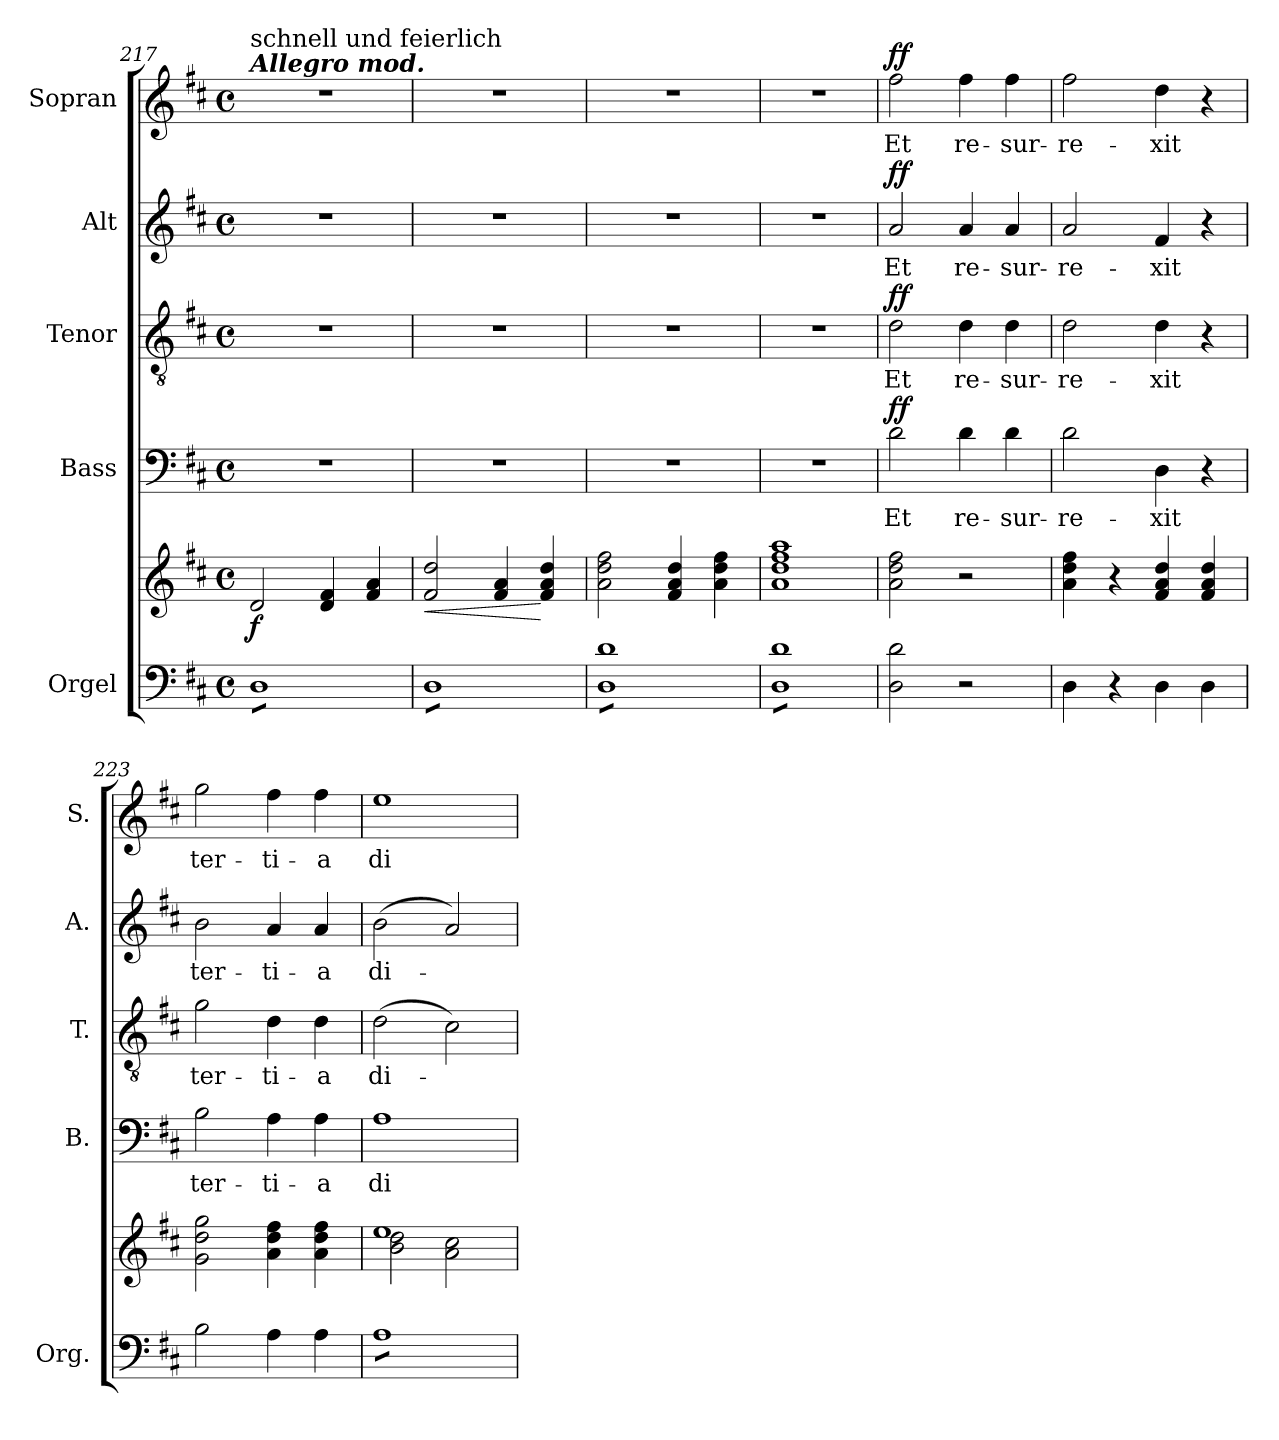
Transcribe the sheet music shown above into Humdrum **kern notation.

**kern	**kern	**dynam	**kern	**text	**dynam	**kern	**text	**dynam	**kern	**text	**dynam	**kern	**text	**dynam
*part5	*part5	*part5	*part4	*part4	*part4	*part3	*part3	*part3	*part2	*part2	*part2	*part1	*part1	*part1
*staff6	*staff5	*staff5/6	*staff4	*staff4	*staff4	*staff3	*staff3	*staff3	*staff2	*staff2	*staff2	*staff1	*staff1	*staff1
*I"Orgel	*	*	*I"Bass	*	*	*I"Tenor	*	*	*I"Alt	*	*	*I"Sopran	*	*
*I'Org.	*	*	*I'B.	*	*	*I'T.	*	*	*I'A.	*	*	*I'S.	*	*
*clefF4	*clefG2	*	*clefF4	*	*	*clefGv2	*	*	*clefG2	*	*	*clefG2	*	*
*k[f#c#]	*k[f#c#]	*	*k[f#c#]	*	*	*k[f#c#]	*	*	*k[f#c#]	*	*	*k[f#c#]	*	*
*D:	*D:	*	*D:	*	*	*D:	*	*	*D:	*	*	*D:	*	*
*M4/4	*M4/4	*	*M4/4	*	*	*M4/4	*	*	*M4/4	*	*	*M4/4	*	*
*met(c)	*met(c)	*	*met(c)	*	*	*met(c)	*	*	*met(c)	*	*	*met(c)	*	*
=217	=217	=217	=217	=217	=217	=217	=217	=217	=217	=217	=217	=217	=217	=217
!	!	!	!	!	!	!	!	!	!	!	!	!LO:TX:a:Bi:t=Allegro mod.	!	!
!	!	!	!	!	!	!	!	!	!	!	!	!LO:TX:a:t=schnell und feierlich	!	!
!	!	!LO:DY:b	!	!	!	!	!	!	!	!	!	!	!	!
*tremolo	*	*	*	*	*	*	*	*	*	*	*	*	*	*
8DL	2d/	f	1r	.	.	1r	.	.	1r	.	.	1r	.	.
8D	.	.	.	.	.	.	.	.	.	.	.	.	.	.
8D	.	.	.	.	.	.	.	.	.	.	.	.	.	.
8D	.	.	.	.	.	.	.	.	.	.	.	.	.	.
8D	4d/ 4f#/	.	.	.	.	.	.	.	.	.	.	.	.	.
8D	.	.	.	.	.	.	.	.	.	.	.	.	.	.
8D	4f#/ 4a/	.	.	.	.	.	.	.	.	.	.	.	.	.
8DJ	.	.	.	.	.	.	.	.	.	.	.	.	.	.
=218	=218	=218	=218	=218	=218	=218	=218	=218	=218	=218	=218	=218	=218	=218
!	!	!LO:HP:b	!	!	!	!	!	!	!	!	!	!	!	!
8DL	2f#/ 2dd/	<	1r	.	.	1r	.	.	1r	.	.	1r	.	.
8D	.	.	.	.	.	.	.	.	.	.	.	.	.	.
8D	.	.	.	.	.	.	.	.	.	.	.	.	.	.
8D	.	.	.	.	.	.	.	.	.	.	.	.	.	.
8D	4f#/ 4a/	.	.	.	.	.	.	.	.	.	.	.	.	.
8D	.	.	.	.	.	.	.	.	.	.	.	.	.	.
8D	4f#/ 4a/ 4dd/	[	.	.	.	.	.	.	.	.	.	.	.	.
8DJ	.	.	.	.	.	.	.	.	.	.	.	.	.	.
!!LO:LB:g=z
=219	=219	=219	=219	=219	=219	=219	=219	=219	=219	=219	=219	=219	=219	=219
8D 8dL	2a\ 2dd\ 2ff#\	.	1r	.	.	1r	.	.	1r	.	.	1r	.	.
8D 8d	.	.	.	.	.	.	.	.	.	.	.	.	.	.
8D 8d	.	.	.	.	.	.	.	.	.	.	.	.	.	.
8D 8d	.	.	.	.	.	.	.	.	.	.	.	.	.	.
8D 8d	4f#/ 4a/ 4dd/	.	.	.	.	.	.	.	.	.	.	.	.	.
8D 8d	.	.	.	.	.	.	.	.	.	.	.	.	.	.
8D 8d	4a\ 4dd\ 4ff#\	.	.	.	.	.	.	.	.	.	.	.	.	.
8D 8dJ	.	.	.	.	.	.	.	.	.	.	.	.	.	.
=220	=220	=220	=220	=220	=220	=220	=220	=220	=220	=220	=220	=220	=220	=220
8D 8dL	1a 1dd 1ff# 1aa	.	1r	.	.	1r	.	.	1r	.	.	1r	.	.
8D 8d	.	.	.	.	.	.	.	.	.	.	.	.	.	.
8D 8d	.	.	.	.	.	.	.	.	.	.	.	.	.	.
8D 8d	.	.	.	.	.	.	.	.	.	.	.	.	.	.
8D 8d	.	.	.	.	.	.	.	.	.	.	.	.	.	.
8D 8d	.	.	.	.	.	.	.	.	.	.	.	.	.	.
8D 8d	.	.	.	.	.	.	.	.	.	.	.	.	.	.
8D 8dJ	.	.	.	.	.	.	.	.	.	.	.	.	.	.
*Xtremolo	*	*	*	*	*	*	*	*	*	*	*	*	*	*
=221	=221	=221	=221	=221	=221	=221	=221	=221	=221	=221	=221	=221	=221	=221
!	!	!	!	!LO:LY:b	!LO:DY:a	!	!LO:LY:b	!LO:DY:a	!	!LO:LY:b	!LO:DY:a	!	!LO:LY:b	!LO:DY:a
2D\ 2d\	2a\ 2dd\ 2ff#\	.	2d\	Et	ff	2d\	Et	ff	2a/	Et	ff	2ff#\	Et	ff
!	!	!	!	!LO:LY:b	!	!	!LO:LY:b	!	!	!LO:LY:b	!	!	!LO:LY:b	!
2r	2r	.	4d\	re-	.	4d\	re-	.	4a/	re-	.	4ff#\	re-	.
!	!	!	!	!LO:LY:b	!	!	!LO:LY:b	!	!	!LO:LY:b	!	!	!LO:LY:b	!
.	.	.	4d\	-sur-	.	4d\	-sur-	.	4a/	-sur-	.	4ff#\	-sur-	.
=222	=222	=222	=222	=222	=222	=222	=222	=222	=222	=222	=222	=222	=222	=222
!	!	!	!	!LO:LY:b	!	!	!LO:LY:b	!	!	!LO:LY:b	!	!	!LO:LY:b	!
4D\	4a\ 4dd\ 4ff#\	.	2d\	-re-	.	2d\	-re-	.	2a/	-re-	.	2ff#\	-re-	.
4r	4r	.	.	.	.	.	.	.	.	.	.	.	.	.
!	!	!	!	!LO:LY:b	!	!	!LO:LY:b	!	!	!LO:LY:b	!	!	!LO:LY:b	!
4D\	4f#/ 4a/ 4dd/	.	4D\	-xit	.	4d\	-xit	.	4f#/	-xit	.	4dd\	-xit	.
4D\	4f#/ 4a/ 4dd/	.	4r	.	.	4r	.	.	4r	.	.	4r	.	.
=223	=223	=223	=223	=223	=223	=223	=223	=223	=223	=223	=223	=223	=223	=223
!	!	!	!	!LO:LY:b	!	!	!LO:LY:b	!	!	!LO:LY:b	!	!	!LO:LY:b	!
2B\	2g\ 2dd\ 2gg\	.	2B\	ter-	.	2g\	ter-	.	2b\	ter-	.	2gg\	ter-	.
!	!	!	!	!LO:LY:b	!	!	!LO:LY:b	!	!	!LO:LY:b	!	!	!LO:LY:b	!
4A\	4a\ 4dd\ 4ff#\	.	4A\	-ti-	.	4d\	-ti-	.	4a/	-ti-	.	4ff#\	-ti-	.
!	!	!	!	!LO:LY:b	!	!	!LO:LY:b	!	!	!LO:LY:b	!	!	!LO:LY:b	!
4A\	4a\ 4dd\ 4ff#\	.	4A\	-a	.	4d\	-a	.	4a/	-a	.	4ff#\	-a	.
=224	=224	=224	=224	=224	=224	=224	=224	=224	=224	=224	=224	=224	=224	=224
*	*^	*	*	*	*	*	*	*	*	*	*	*	*	*
!	!	!	!	!	!LO:LY:b	!	!	!LO:LY:b	!	!	!LO:LY:b	!	!	!LO:LY:b	!
*tremolo	*	*	*	*	*	*	*	*	*	*	*	*	*	*	*
8AL	1ee	2b\ 2dd\	.	1A	di-	.	(>2d\	di-	.	(>2b\	di-	.	1ee	di-	.
8A	.	.	.	.	.	.	.	.	.	.	.	.	.	.	.
8A	.	.	.	.	.	.	.	.	.	.	.	.	.	.	.
8A	.	.	.	.	.	.	.	.	.	.	.	.	.	.	.
8A	.	2a\ 2cc#\	.	.	.	.	2c#\)	.	.	2a/)	.	.	.	.	.
8A	.	.	.	.	.	.	.	.	.	.	.	.	.	.	.
8A	.	.	.	.	.	.	.	.	.	.	.	.	.	.	.
8AJ	.	.	.	.	.	.	.	.	.	.	.	.	.	.	.
*Xtremolo	*	*	*	*	*	*	*	*	*	*	*	*	*	*	*
*	*v	*v	*	*	*	*	*	*	*	*	*	*	*	*	*
=	=	=	=	=	=	=	=	=	=	=	=	=	=	=
*-	*-	*-	*-	*-	*-	*-	*-	*-	*-	*-	*-	*-	*-	*-
